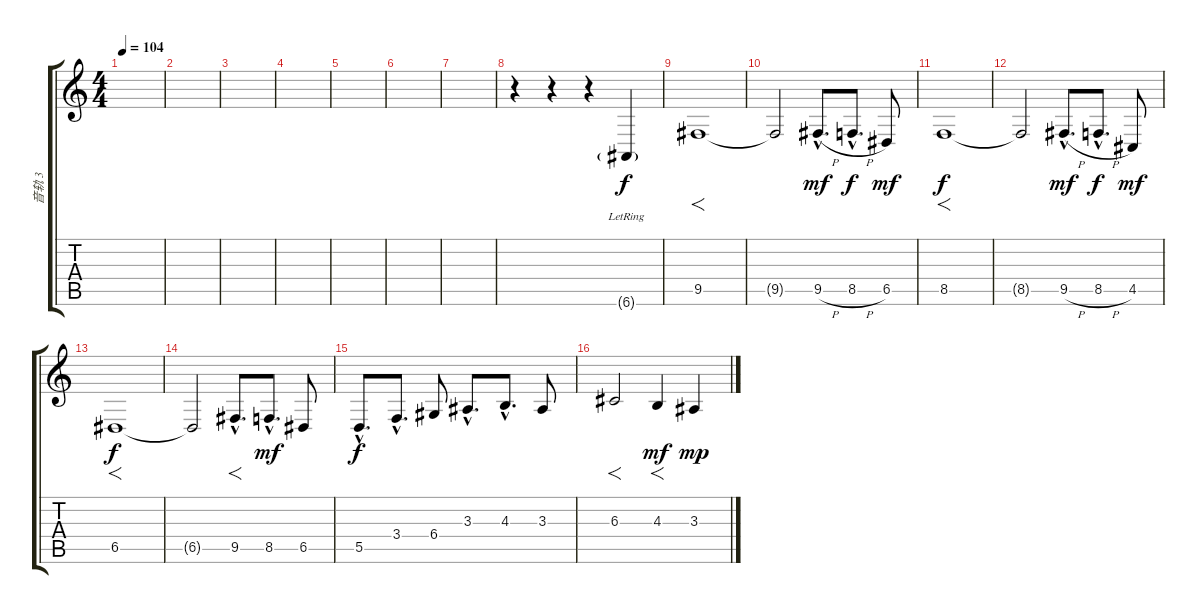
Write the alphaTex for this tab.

\track ("音轨 3" "音轨 3") {instrument violin}
\staff {score tabs}
\tuning (E4 B3 G3 D3 A2 E2) {hide}
\ts (4 4)
\tempo 104
\clef g2
\ks c
|
|
|
|
|
|
|
r.4 r.4 r.4 6.6{g lr}.4 |
9.5.1{f dy f} |
9.5{t}.2 9.5{h hac}.8{d dy mf} 8.5{h hac}.8{d dy f} 6.5.8{dy mf} |
8.5.1{f dy f} |
8.5{t}.2 9.5{h hac}.8{d dy mf} 8.5{h hac}.8{d dy f} 4.5.8{dy mf} |
6.5.1{f dy f} |
6.5{t}.2 9.5{hac}.8{f d} 8.5{hac}.8{d dy mf} 6.5.8 |
5.5{hac}.8{d dy f} 3.4{hac}.8{d} 6.4.8 3.3{hac}.8{d} 4.3{hac}.8{d} 3.3.8 |
6.3.2{f} 4.3.4{f dy mf} 3.3.4{dy mp}
